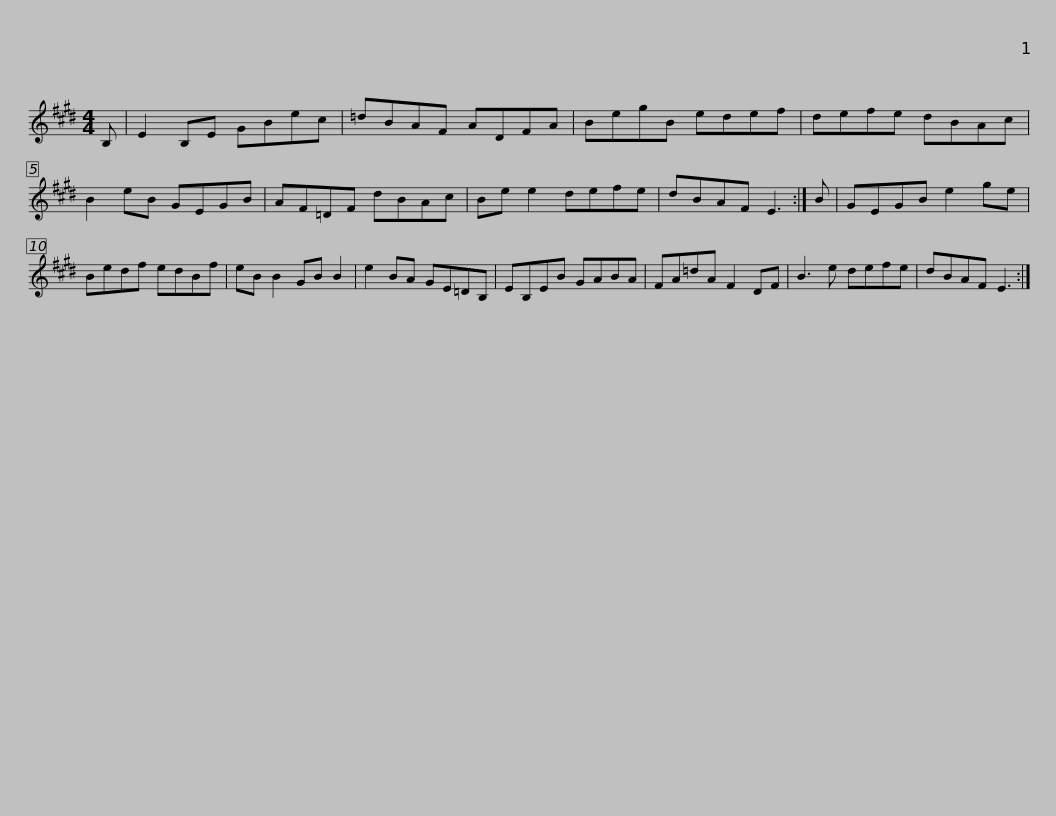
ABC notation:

X:1
L:1/8
M:4/4
I:linebreak $
K:E
V:1 treble
V:1
 B, | E2 B,E GBec | =dBAF ADFA | BegB edef | defe dBAc | %5
 B2 eB GEGB |$ AF=DF dBAc | Be e2 defe | dBAF E3 :| B | %10
 GEGB e2 ge | Bedf edBf |$ eB B2 GB B2 | e2 BA GE=DB, | EB,EB GABA | %15
 FA=dA F2 DF | B3 e defe | dBAF E3 :| %18
